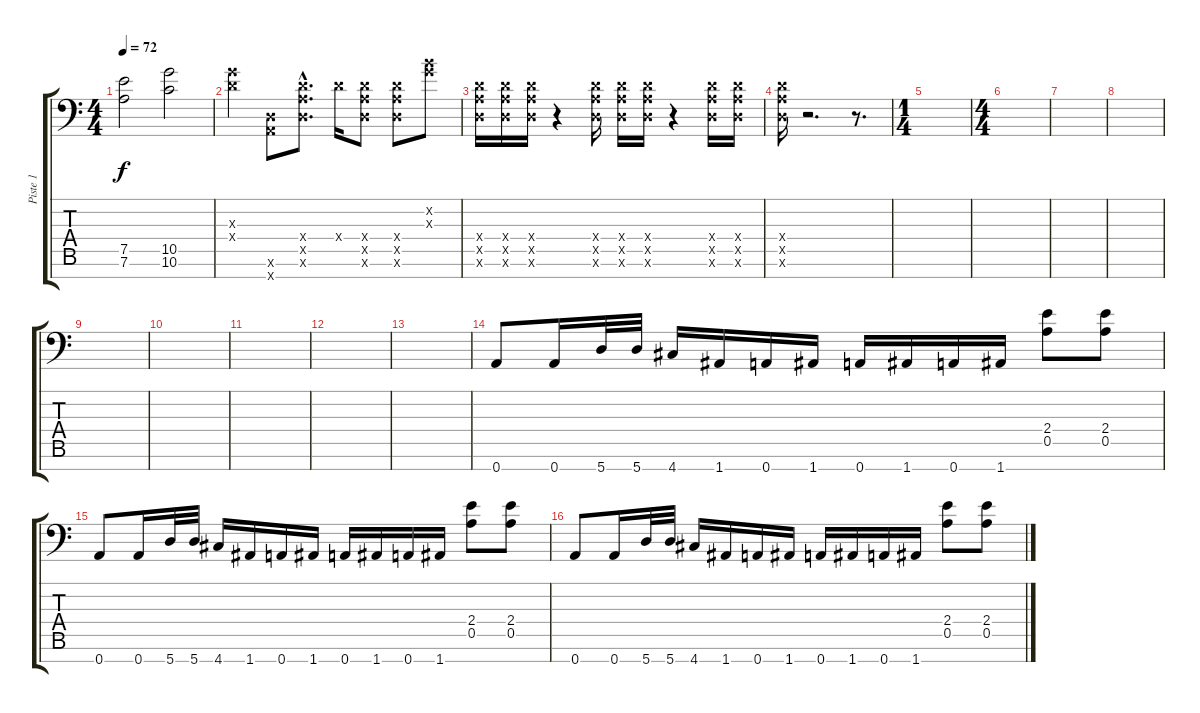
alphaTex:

\track ("Piste 1" "Piste 1") {instrument electricguitarmuted}
\staff {score tabs}
\tuning (E4 B3 G3 D3 A2 D2 A1) {hide}
\ts (4 4)
\tempo 72
\clef f4
\ks c
(7.5 7.6).2{dy f} (10.5 10.6).2 |
(0.3{x} 0.4{x}).4 (0.6{x} 0.7{x}).8 (0.4{hac x} 0.5{hac x} 0.6{hac x}).8{d} 0.4{x}.16 (0.4{x} 0.5{x} 0.6{x}).8 (0.4{x} 0.5{x} 0.6{x}).8 (0.2{x} 0.3{x}).8 |
(0.4{x} 0.5{x} 0.6{x}).16 (0.4{x} 0.5{x} 0.6{x}).16 (0.4{x} 0.5{x} 0.6{x}).16 r.4 (0.4{x} 0.5{x} 0.6{x}).16 (0.4{x} 0.5{x} 0.6{x}).16 (0.4{x} 0.5{x} 0.6{x}).16 r.4 (0.4{x} 0.5{x} 0.6{x}).16 (0.4{x} 0.5{x} 0.6{x}).16 |
(0.4{x} 0.5{x} 0.6{x}).16 r.2{d} r.8{d} |
\ts (1 4)
|
\ts (4 4)
|
|
|
|
|
|
|
|
0.7.8{volume 16 instrument overdrivenguitar} 0.7.16 5.7.32 5.7.32 4.7.16 1.7.16 0.7.16 1.7.16 0.7.16 1.7.16 0.7.16 1.7.16 (2.4 0.5).8 (2.4 0.5).8 |
0.7.8{volume 16 instrument overdrivenguitar} 0.7.16 5.7.32 5.7.32 4.7.16 1.7.16 0.7.16 1.7.16 0.7.16 1.7.16 0.7.16 1.7.16 (2.4 0.5).8 (2.4 0.5).8 |
0.7.8{volume 16 instrument overdrivenguitar} 0.7.16 5.7.32 5.7.32 4.7.16 1.7.16 0.7.16 1.7.16 0.7.16 1.7.16 0.7.16 1.7.16 (2.4 0.5).8 (2.4 0.5).8
